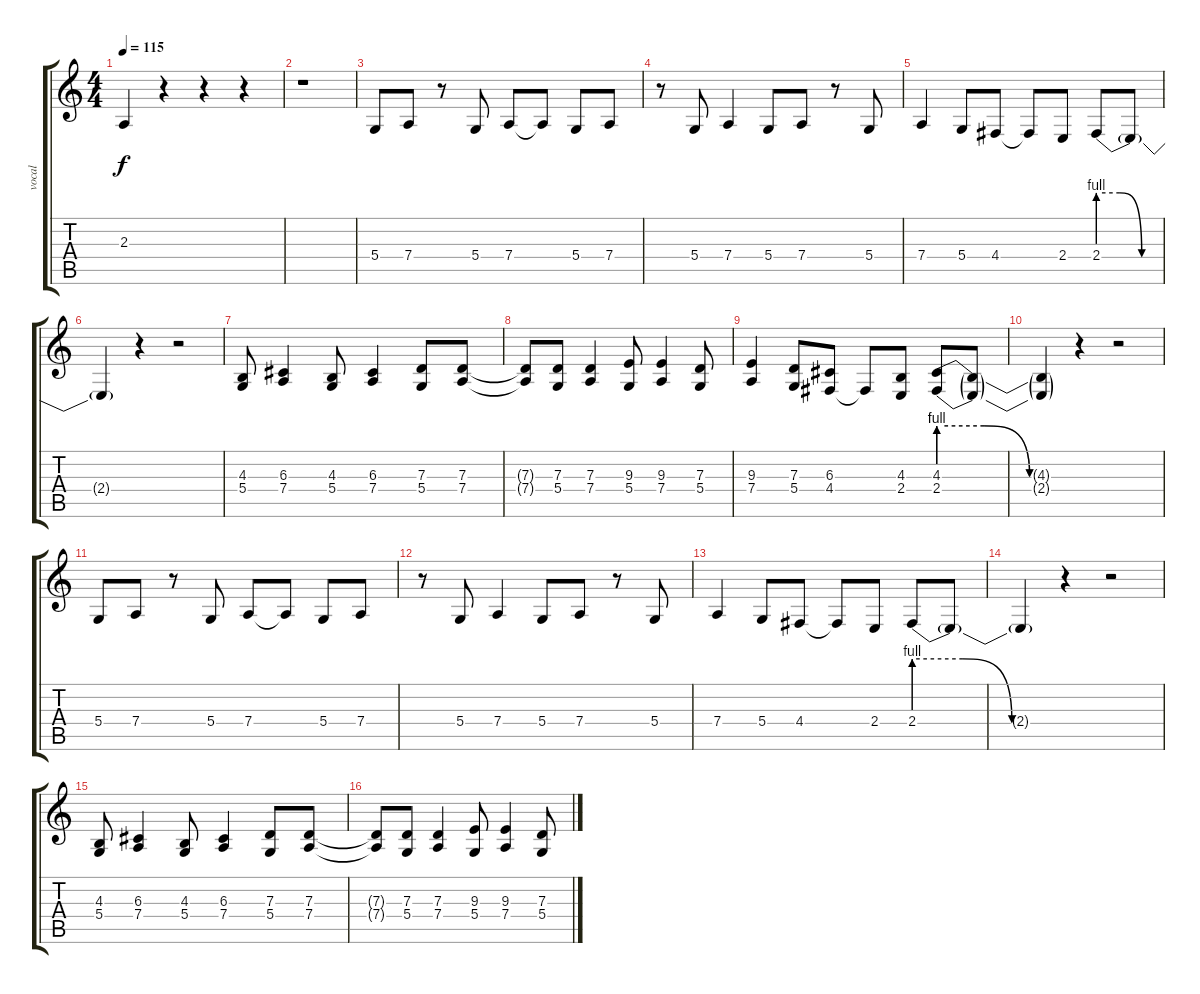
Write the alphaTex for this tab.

\track ("vocal" "vocal") {instrument lead1square}
\staff {score tabs}
\tuning (E4 B3 G3 D3 A2 E2) {hide}
\ts (4 4)
\tempo 115
\clef g2
\ks c
2.3{t}.4{dy f} r.4 r.4 r.4 |
r.1 |
5.4.8 7.4.8 r.8 5.4.8 7.4.8 7.4{t}.8 5.4.8 7.4.8 |
r.8 5.4.8 7.4.4 5.4.8 7.4.8 r.8 5.4.8 |
7.4.4 5.4.8 4.4.8 4.4{t}.8 2.4.8 2.4{be (custom 0 4 20 4 40 0 60 0)}.8 2.4{t}.8 |
2.4{t}.4 r.4 r.2 |
(4.3 5.4).8 (6.3 7.4).4 (4.3 5.4).8 (6.3 7.4).4 (7.3 5.4).8 (7.3 7.4).8 |
(7.3{t} 7.4{t}).8 (7.3 5.4).8 (7.3 7.4).4 (9.3 5.4).8 (9.3 7.4).4 (7.3 5.4).8 |
(9.3 7.4).4 (7.3 5.4).8 (6.3 4.4).8 4.4{t}.8 (4.3 2.4).8 (4.3{be (custom 0 4 20 4 40 0 60 0)} 2.4{be (custom 0 4 20 4 40 0 60 0)}).8 (4.3{t} 2.4{t}).8 |
(4.3{t} 2.4{t}).4 r.4 r.2 |
5.4.8 7.4.8 r.8 5.4.8 7.4.8 7.4{t}.8 5.4.8 7.4.8 |
r.8 5.4.8 7.4.4 5.4.8 7.4.8 r.8 5.4.8 |
7.4.4 5.4.8 4.4.8 4.4{t}.8 2.4.8 2.4{be (custom 0 4 20 4 40 0 60 0)}.8 2.4{t}.8 |
2.4{t}.4 r.4 r.2 |
(4.3 5.4).8 (6.3 7.4).4 (4.3 5.4).8 (6.3 7.4).4 (7.3 5.4).8 (7.3 7.4).8 |
(7.3{t} 7.4{t}).8 (7.3 5.4).8 (7.3 7.4).4 (9.3 5.4).8 (9.3 7.4).4 (7.3 5.4).8
